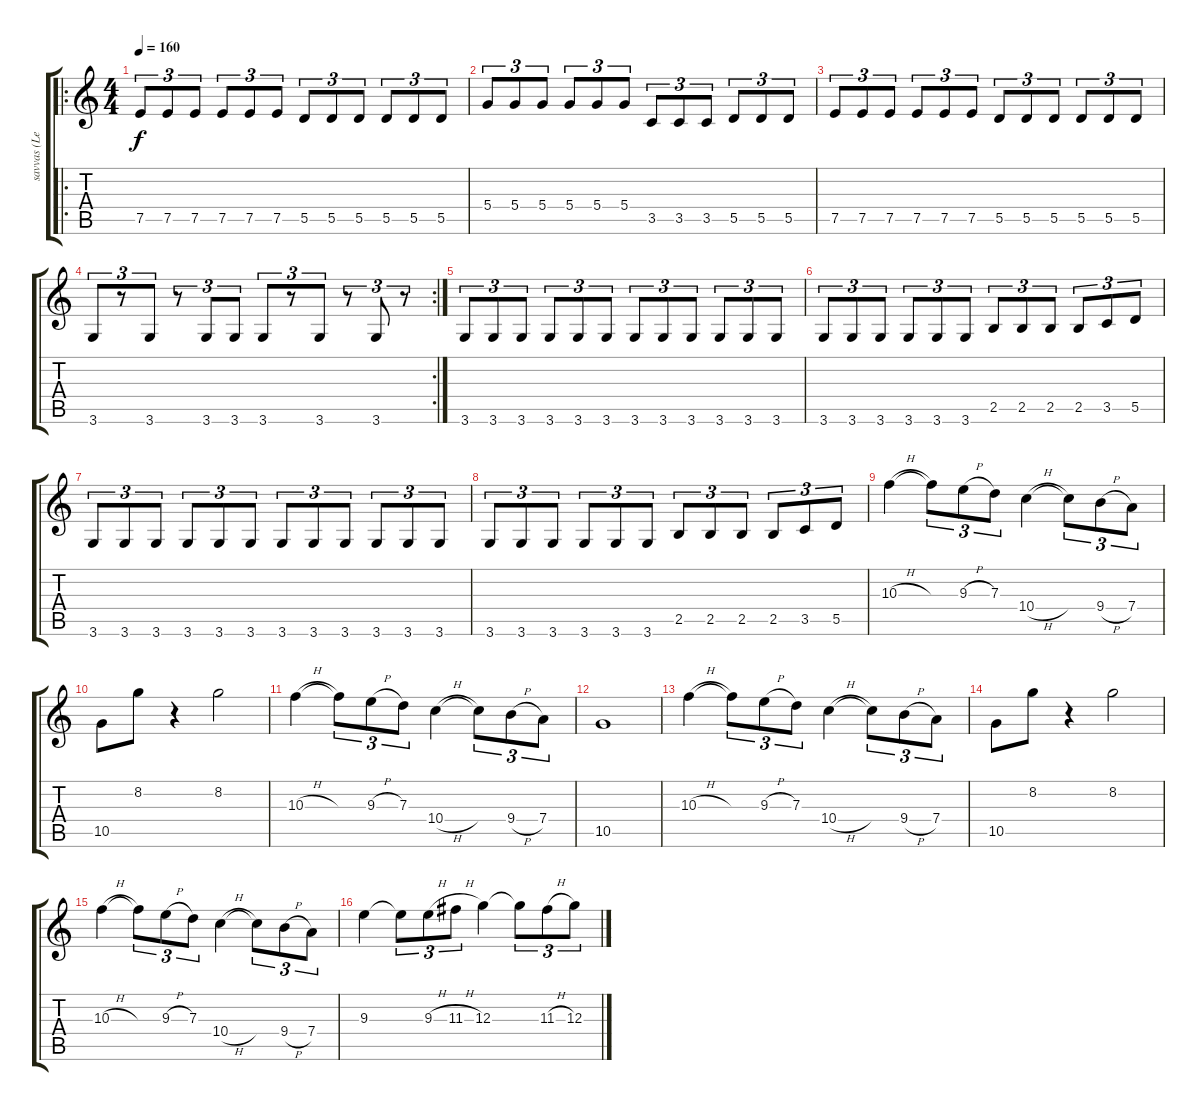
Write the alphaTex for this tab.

\track ("savvas (Lead & Rhythm Guitars)" "savvas (Le") {instrument distortionguitar}
\staff {score tabs}
\tuning (E4 B3 G3 D3 A2 E2) {hide}
\ro
\ts (4 4)
\tempo 160
\clef g2
\ks c
7.5.8{tu (3 2) dy f} 7.5.8{tu (3 2)} 7.5.8{tu (3 2)} 7.5.8{tu (3 2)} 7.5.8{tu (3 2)} 7.5.8{tu (3 2)} 5.5.8{tu (3 2)} 5.5.8{tu (3 2)} 5.5.8{tu (3 2)} 5.5.8{tu (3 2)} 5.5.8{tu (3 2)} 5.5.8{tu (3 2)} |
5.4.8{tu (3 2)} 5.4.8{tu (3 2)} 5.4.8{tu (3 2)} 5.4.8{tu (3 2)} 5.4.8{tu (3 2)} 5.4.8{tu (3 2)} 3.5.8{tu (3 2)} 3.5.8{tu (3 2)} 3.5.8{tu (3 2)} 5.5.8{tu (3 2)} 5.5.8{tu (3 2)} 5.5.8{tu (3 2)} |
7.5.8{tu (3 2)} 7.5.8{tu (3 2)} 7.5.8{tu (3 2)} 7.5.8{tu (3 2)} 7.5.8{tu (3 2)} 7.5.8{tu (3 2)} 5.5.8{tu (3 2)} 5.5.8{tu (3 2)} 5.5.8{tu (3 2)} 5.5.8{tu (3 2)} 5.5.8{tu (3 2)} 5.5.8{tu (3 2)} |
\rc 2
3.6.8{tu (3 2)} r.8{tu (3 2)} 3.6.8{tu (3 2)} r.8{tu (3 2)} 3.6.8{tu (3 2)} 3.6.8{tu (3 2)} 3.6.8{tu (3 2)} r.8{tu (3 2)} 3.6.8{tu (3 2)} r.8{tu (3 2)} 3.6.8{tu (3 2)} r.8{tu (3 2)} |
3.6.8{tu (3 2)} 3.6.8{tu (3 2)} 3.6.8{tu (3 2)} 3.6.8{tu (3 2)} 3.6.8{tu (3 2)} 3.6.8{tu (3 2)} 3.6.8{tu (3 2)} 3.6.8{tu (3 2)} 3.6.8{tu (3 2)} 3.6.8{tu (3 2)} 3.6.8{tu (3 2)} 3.6.8{tu (3 2)} |
3.6.8{tu (3 2)} 3.6.8{tu (3 2)} 3.6.8{tu (3 2)} 3.6.8{tu (3 2)} 3.6.8{tu (3 2)} 3.6.8{tu (3 2)} 2.5.8{tu (3 2)} 2.5.8{tu (3 2)} 2.5.8{tu (3 2)} 2.5.8{tu (3 2)} 3.5.8{tu (3 2)} 5.5.8{tu (3 2)} |
3.6.8{tu (3 2)} 3.6.8{tu (3 2)} 3.6.8{tu (3 2)} 3.6.8{tu (3 2)} 3.6.8{tu (3 2)} 3.6.8{tu (3 2)} 3.6.8{tu (3 2)} 3.6.8{tu (3 2)} 3.6.8{tu (3 2)} 3.6.8{tu (3 2)} 3.6.8{tu (3 2)} 3.6.8{tu (3 2)} |
3.6.8{tu (3 2)} 3.6.8{tu (3 2)} 3.6.8{tu (3 2)} 3.6.8{tu (3 2)} 3.6.8{tu (3 2)} 3.6.8{tu (3 2)} 2.5.8{tu (3 2)} 2.5.8{tu (3 2)} 2.5.8{tu (3 2)} 2.5.8{tu (3 2)} 3.5.8{tu (3 2)} 5.5.8{tu (3 2)} |
10.3{h}.4 10.3{t}.8{tu (3 2)} 9.3{h}.8{tu (3 2)} 7.3.8{tu (3 2)} 10.4{h}.4 10.4{t}.8{tu (3 2)} 9.4{h}.8{tu (3 2)} 7.4.8{tu (3 2)} |
10.5.8 8.2.8 r.4 8.2.2 |
10.3{h}.4 10.3{t}.8{tu (3 2)} 9.3{h}.8{tu (3 2)} 7.3.8{tu (3 2)} 10.4{h}.4 10.4{t}.8{tu (3 2)} 9.4{h}.8{tu (3 2)} 7.4.8{tu (3 2)} |
10.5.1 |
10.3{h}.4 10.3{t}.8{tu (3 2)} 9.3{h}.8{tu (3 2)} 7.3.8{tu (3 2)} 10.4{h}.4 10.4{t}.8{tu (3 2)} 9.4{h}.8{tu (3 2)} 7.4.8{tu (3 2)} |
10.5.8 8.2.8 r.4 8.2.2 |
10.3{h}.4 10.3{t}.8{tu (3 2)} 9.3{h}.8{tu (3 2)} 7.3.8{tu (3 2)} 10.4{h}.4 10.4{t}.8{tu (3 2)} 9.4{h}.8{tu (3 2)} 7.4.8{tu (3 2)} |
9.3.4 9.3{t}.8{tu (3 2)} 9.3{h}.8{tu (3 2)} 11.3{h}.8{tu (3 2)} 12.3.4 12.3{t}.8{tu (3 2)} 11.3{h}.8{tu (3 2)} 12.3.8{tu (3 2)}
